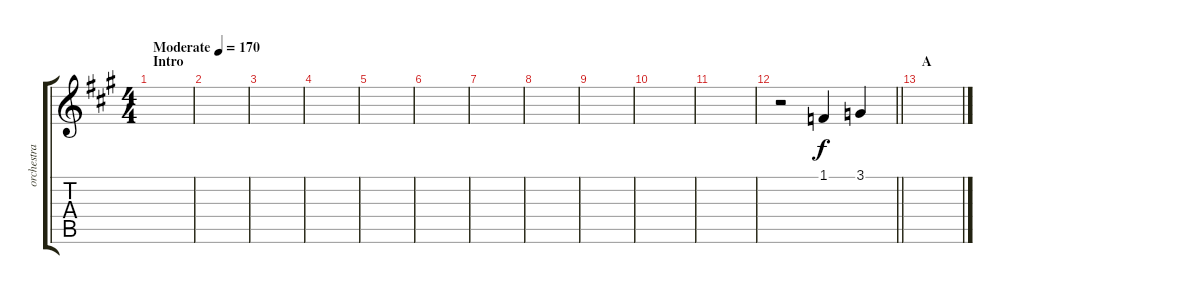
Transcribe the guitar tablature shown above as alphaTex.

\track ("orchestra hit" "orchestra ") {instrument orchestrahit}
\staff {score tabs}
\tuning (E4 B3 G3 D3 A2 E2) {hide}
\ts (4 4)
\section ("" "Intro")
\tempo (170 "Moderate")
\clef g2
\ks a
|
|
|
|
|
|
|
|
|
|
|
\barLineRight lightlight
r.2 1.1.4 3.1.4 |
\section ("" "A")
